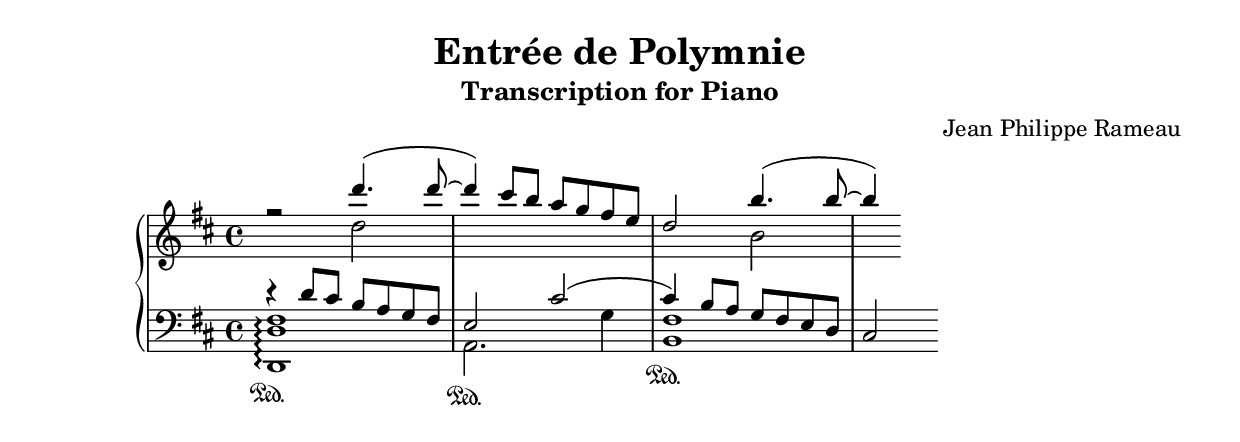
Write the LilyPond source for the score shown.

\version "2.20.0"

\header {
  title = "Entrée de Polymnie"
  subtitle = "Transcription for Piano"
  composer = "Jean Philippe Rameau"
}

global = {
  \key d \major
  \time 4/4
}

rightOne = \relative c'' {
  \global
  r2 d'4.( d8~ 
  d4) cis8 b a g fis e
  d2 b'4.( b8~
  b4)
}

rightTwo = \relative c'' {
  \global
  \skip2 d2
  \skip1
  \skip2 b
}

leftOne = \relative c' {
  \global
  r4 d8 cis8 b8 a8 g8 fis8
  e2 cis'2(
  cis4) b8 a g fis e d
  cis2
}

leftTwo = \relative c, {
  \global
  <d d' fis>1 \arpeggio \sustainOn
  a'2. \sustainOn g'4
  <b, fis'>1 \sustainOn
}

\score {
  \new PianoStaff \with {
    fontSize = #-0.6
  } <<
    \new Staff = "right" << \rightOne \\ \rightTwo >>
    \new Staff = "left" { \clef bass << \leftOne \\ \leftTwo >> }
  >>
  \layout { }
}
